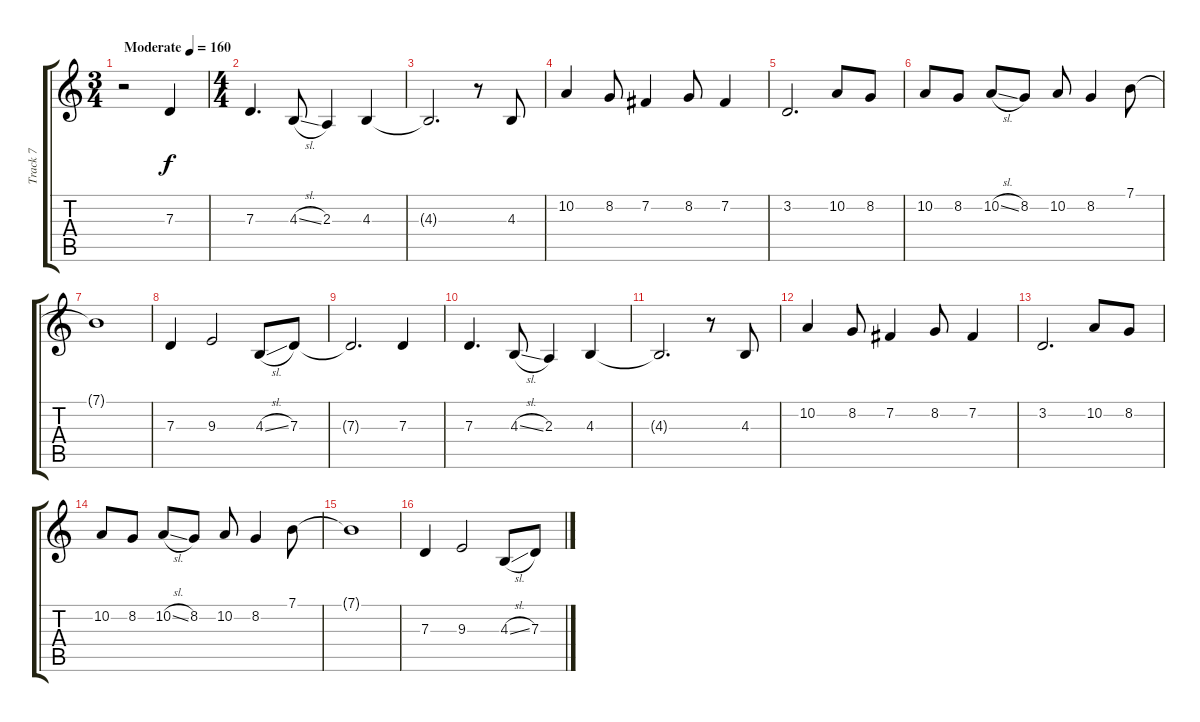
\track ("Track 7" "Track 7") {instrument flute}
\staff {score tabs}
\tuning (E4 B3 G3 D3 A2 E2) {hide}
\ts (3 4)
\tempo (160 "Moderate")
\clef g2
\ks c
r.2{dy f instrument flute} 7.3.4 |
\ts (4 4)
7.3.4{d} 4.3{sl}.8 2.3.4 4.3.4 |
4.3{t}.2{d} r.8 4.3.8 |
10.2.4 8.2.8 7.2.4 8.2.8 7.2.4 |
3.2.2{d} 10.2.8 8.2.8 |
10.2.8 8.2.8 10.2{sl}.8 8.2.8 10.2.8 8.2.4 7.1.8 |
7.1{t}.1 |
7.3.4 9.3.2 4.3{sl}.8 7.3.8 |
7.3{t}.2{d} 7.3.4 |
7.3.4{d} 4.3{sl}.8 2.3.4 4.3.4 |
4.3{t}.2{d} r.8 4.3.8 |
10.2.4 8.2.8 7.2.4 8.2.8 7.2.4 |
3.2.2{d} 10.2.8 8.2.8 |
10.2.8 8.2.8 10.2{sl}.8 8.2.8 10.2.8 8.2.4 7.1.8 |
7.1{t}.1 |
7.3.4 9.3.2 4.3{sl}.8 7.3.8
